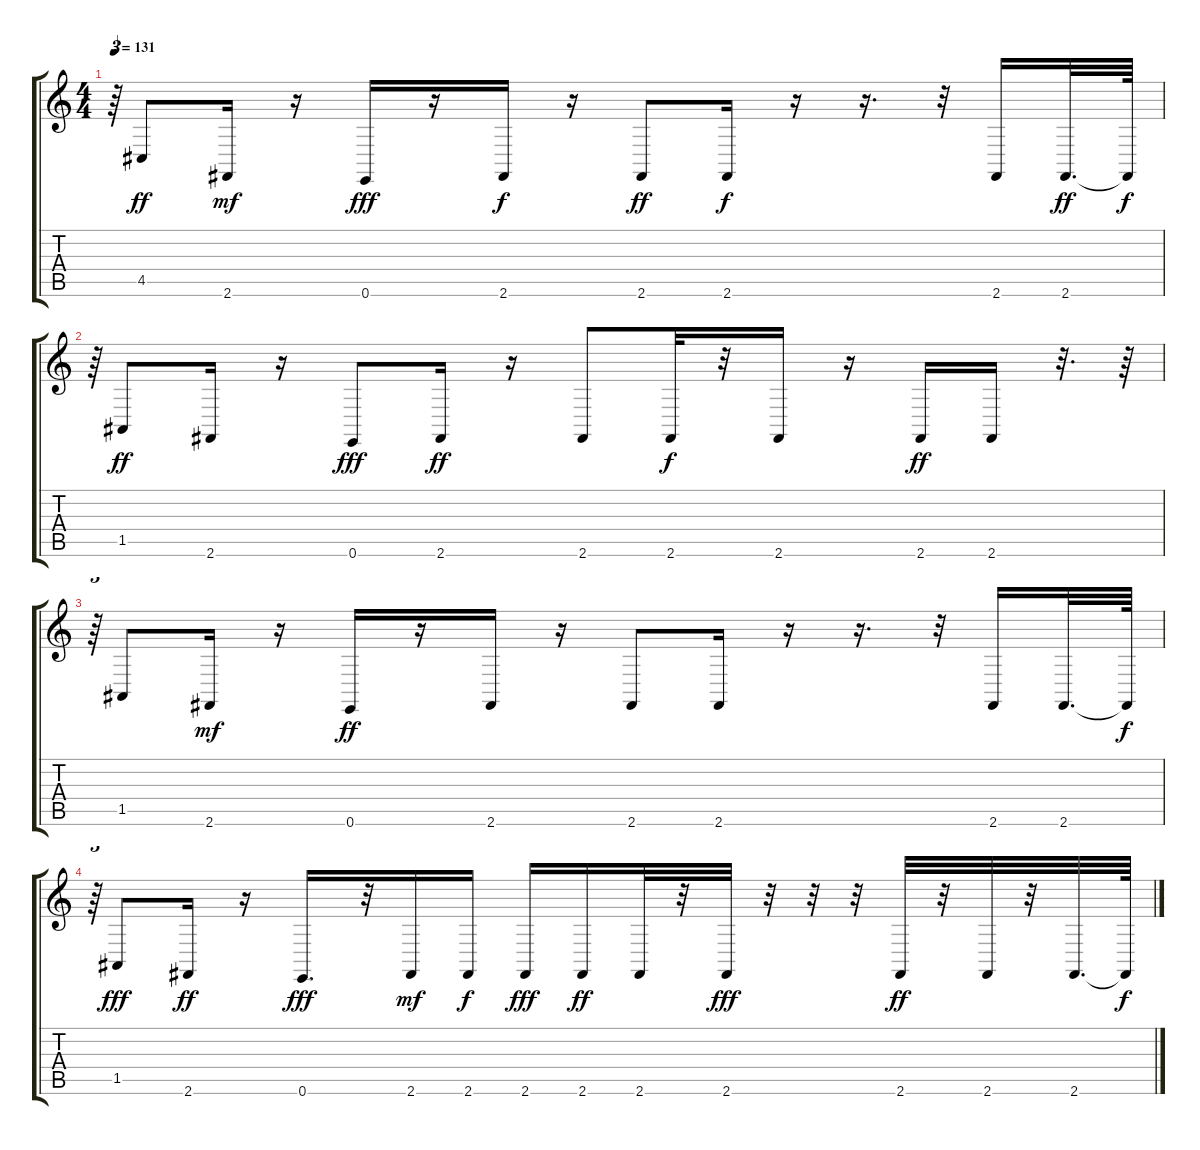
\track "" {instrument synthdrum}
\staff {score tabs}
\tuning (E4 B3 G3 D3 A2 E2) {hide}
\ts (4 4)
\tempo 131
\clef g2
\ks c
r.64{tu (3 2) dy fff} 4.5.8{dy ff} 2.6.16{dy mf} r.16 0.6.16{dy fff} r.16 2.6.16{dy f} r.16 2.6.8{dy ff} 2.6.16{dy f} r.16 r.16{d} r.32 2.6.16 2.6.32{d dy ff} 2.6{t}.64{dy f} |
r.64{tu (3 2)} 1.5.8{dy ff} 2.6.16 r.16 0.6.8{dy fff} 2.6.16{dy ff} r.16 2.6.8 2.6.32{dy f} r.32 2.6.16 r.16 2.6.16{dy ff} 2.6.16 r.32{d} r.64 |
r.64{tu (3 2)} 1.5.8 2.6.16{dy mf} r.16 0.6.16{dy ff} r.16 2.6.16 r.16 2.6.8 2.6.16 r.16 r.16{d} r.32 2.6.16 2.6.32{d} 2.6{t}.64{dy f} |
r.64{tu (3 2)} 1.5.8{dy fff} 2.6.16{dy ff} r.16 0.6.16{d dy fff} r.32 2.6.16{dy mf} 2.6.16{dy f} 2.6.16{dy fff} 2.6.16{dy ff} 2.6.32 r.32 2.6.32{dy fff} r.32 r.32 r.32 2.6.32{dy ff} r.32 2.6.32 r.32 2.6.32{d} 2.6{t}.64{dy f}
